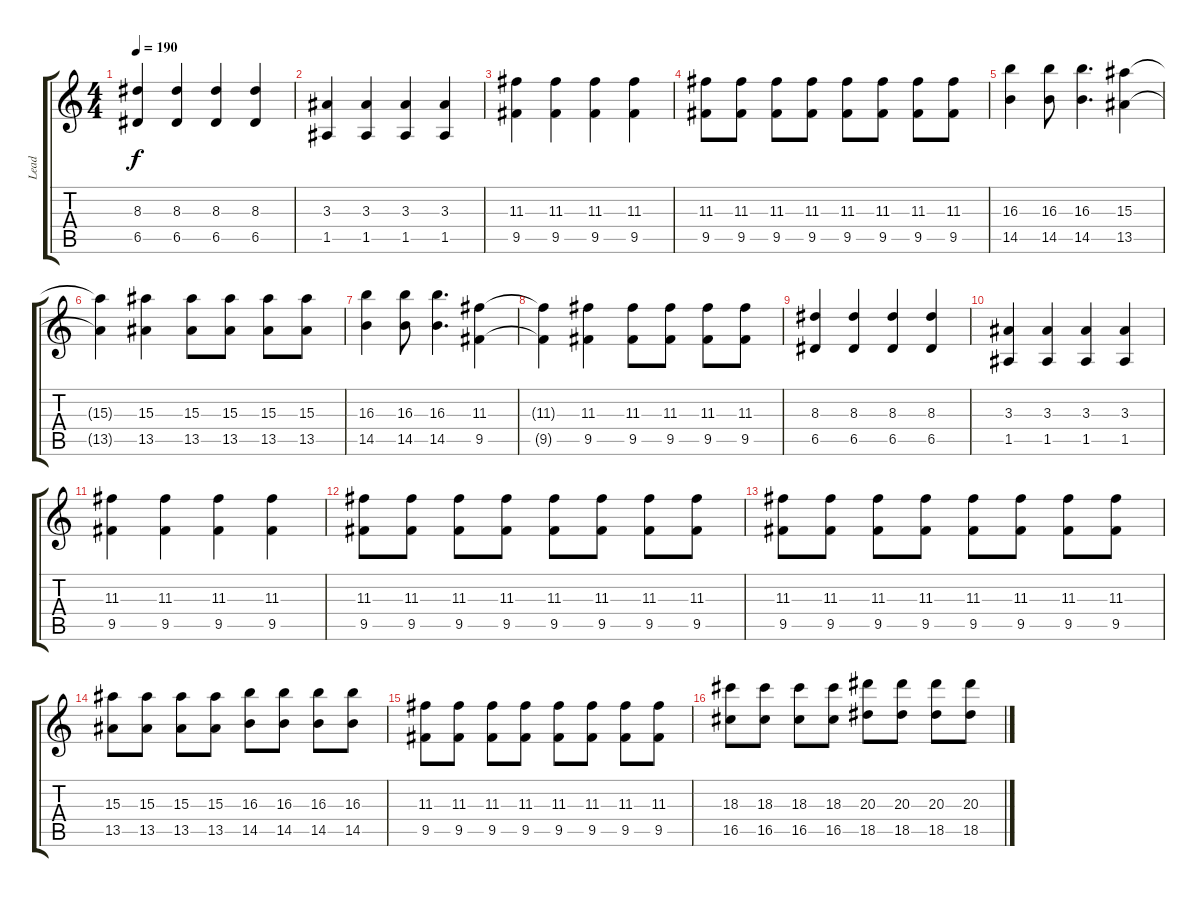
\track ("Lead" "Lead") {instrument acousticguitarsteel}
\staff {score tabs}
\tuning (E4 B3 G3 D3 A2 E2) {hide}
\ts (4 4)
\tempo 190
\clef g2
\ks c
(8.3 6.5).4{dy f} (8.3 6.5).4 (8.3 6.5).4 (8.3 6.5).4 |
(3.3 1.5).4 (3.3 1.5).4 (3.3 1.5).4 (3.3 1.5).4 |
(11.3 9.5).4 (11.3 9.5).4 (11.3 9.5).4 (11.3 9.5).4 |
(11.3 9.5).8 (11.3 9.5).8 (11.3 9.5).8 (11.3 9.5).8 (11.3 9.5).8 (11.3 9.5).8 (11.3 9.5).8 (11.3 9.5).8 |
(16.3 14.5).4 (16.3 14.5).8 (16.3 14.5).4{d} (15.3 13.5).4 |
(15.3{t} 13.5{t}).4 (15.3 13.5).4 (15.3 13.5).8 (15.3 13.5).8 (15.3 13.5).8 (15.3 13.5).8 |
(16.3 14.5).4 (16.3 14.5).8 (16.3 14.5).4{d} (11.3 9.5).4 |
(11.3{t} 9.5{t}).4 (11.3 9.5).4 (11.3 9.5).8 (11.3 9.5).8 (11.3 9.5).8 (11.3 9.5).8 |
(8.3 6.5).4 (8.3 6.5).4 (8.3 6.5).4 (8.3 6.5).4 |
(3.3 1.5).4 (3.3 1.5).4 (3.3 1.5).4 (3.3 1.5).4 |
(11.3 9.5).4 (11.3 9.5).4 (11.3 9.5).4 (11.3 9.5).4 |
(11.3 9.5).8 (11.3 9.5).8 (11.3 9.5).8 (11.3 9.5).8 (11.3 9.5).8 (11.3 9.5).8 (11.3 9.5).8 (11.3 9.5).8 |
(11.3 9.5).8 (11.3 9.5).8 (11.3 9.5).8 (11.3 9.5).8 (11.3 9.5).8 (11.3 9.5).8 (11.3 9.5).8 (11.3 9.5).8 |
(15.3 13.5).8 (15.3 13.5).8 (15.3 13.5).8 (15.3 13.5).8 (16.3 14.5).8 (16.3 14.5).8 (16.3 14.5).8 (16.3 14.5).8 |
(11.3 9.5).8 (11.3 9.5).8 (11.3 9.5).8 (11.3 9.5).8 (11.3 9.5).8 (11.3 9.5).8 (11.3 9.5).8 (11.3 9.5).8 |
(18.3 16.5).8 (18.3 16.5).8 (18.3 16.5).8 (18.3 16.5).8 (20.3 18.5).8 (20.3 18.5).8 (20.3 18.5).8 (20.3 18.5).8
